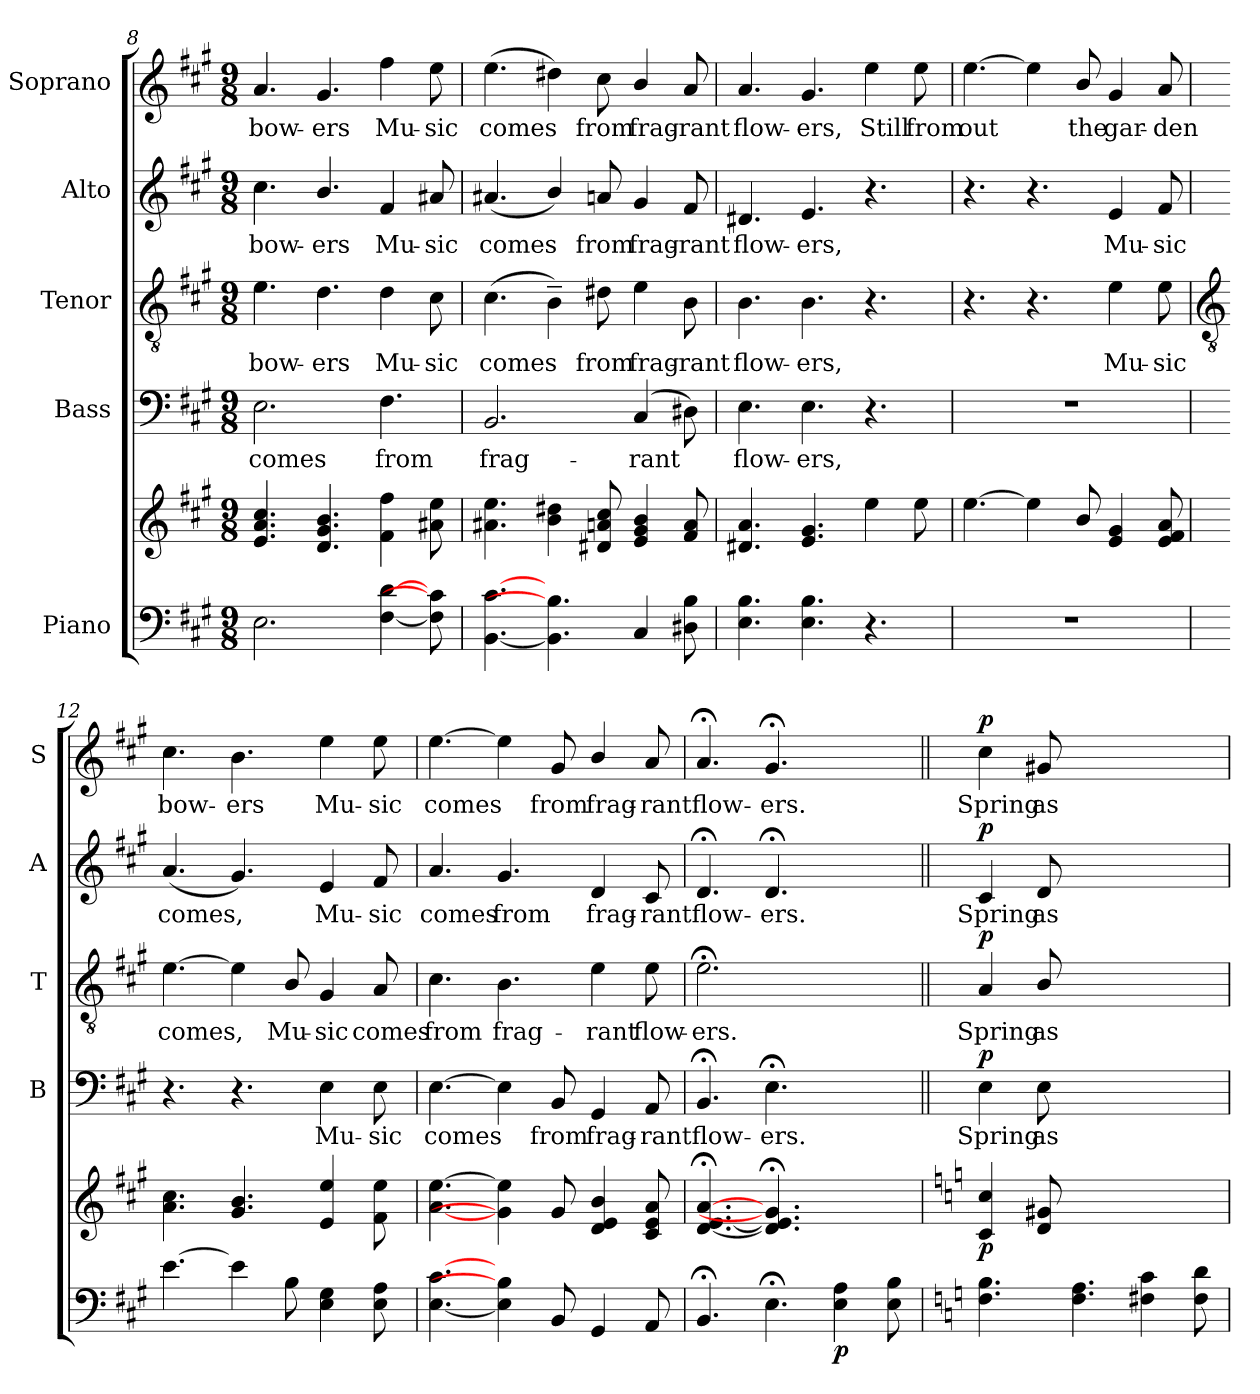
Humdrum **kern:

**kern	**kern	**dynam	**kern	**text	**dynam	**kern	**text	**dynam	**kern	**text	**dynam	**kern	**text	**dynam
*part5	*part5	*part5	*part4	*part4	*part4	*part3	*part3	*part3	*part2	*part2	*part2	*part1	*part1	*part1
*staff6	*staff5	*staff5/6	*staff4	*staff4	*staff4	*staff3	*staff3	*staff3	*staff2	*staff2	*staff2	*staff1	*staff1	*staff1
*I"Piano	*	*	*I"Bass	*	*	*I"Tenor	*	*	*I"Alto	*	*	*I"Soprano	*	*
*	*	*	*I'B	*	*	*I'T	*	*	*I'A	*	*	*I'S	*	*
!!LO:LB:g=z
*clefF4	*clefG2	*	*clefF4	*	*	*clefGv2	*	*	*clefG2	*	*	*clefG2	*	*
*k[f#c#g#]	*k[f#c#g#]	*	*k[f#c#g#]	*	*	*k[f#c#g#]	*	*	*k[f#c#g#]	*	*	*k[f#c#g#]	*	*
*A:	*A:	*	*A:	*	*	*A:	*	*	*A:	*	*	*A:	*	*
*M9/8	*M9/8	*	*M9/8	*	*	*M9/8	*	*	*M9/8	*	*	*M9/8	*	*
=8	=8	=8	=8	=8	=8	=8	=8	=8	=8	=8	=8	=8	=8	=8
!	!	!	!	!LO:LY:b	!	!	!LO:LY:b	!	!	!LO:LY:b	!	!	!LO:LY:b	!
2.E	4.e 4.a 4.cc#	.	2.E	comes	.	4.e	bow-	.	4.cc#	bow-	.	4.a	bow-	.
!	!	!	!	!	!	!	!LO:LY:b	!	!	!LO:LY:b	!	!	!LO:LY:b	!
.	4.d 4.g# 4.b	.	.	.	.	4.d	-ers	.	4.b/	-ers	.	4.g#	-ers	.
!	!	!	!	!LO:LY:b	!	!	!LO:LY:b	!	!	!LO:LY:b	!	!	!LO:LY:b	!
[4F# [4d	4f# 4ff#	.	4.F#	from	.	4d	Mu-	.	4f#	Mu-	.	4ff#	Mu-	.
!	!	!	!	!	!	!	!LO:LY:b	!	!	!LO:LY:b	!	!	!LO:LY:b	!
8F#] 8c#]	8a#X 8ee	.	.	.	.	8c#	-sic	.	8a#X	-sic	.	8ee	-sic	.
=9	=9	=9	=9	=9	=9	=9	=9	=9	=9	=9	=9	=9	=9	=9
!	!	!	!	!LO:LY:b	!	!	!LO:LY:b	!	!	!LO:LY:b	!	!	!LO:LY:b	!
[4.BB [4.c#	4.a#X 4.ee	.	2.BB	frag-	.	(>4.c#	comes	.	(<4.a#X	comes	.	(>4.ee	comes	.
4.BB] 4.B]	4b 4dd#X	.	.	.	.	4B~)	.	.	4b/)	.	.	4dd#X)	.	.
!	!	!	!	!	!	!	!LO:LY:b	!	!	!LO:LY:b	!	!	!LO:LY:b	!
.	8d#X 8an 8cc#	.	.	.	.	8d#X	from	.	8an	from	.	8cc#	from	.
!	!	!	!	!LO:LY:b	!	!	!LO:LY:b	!	!	!LO:LY:b	!	!	!LO:LY:b	!
4C#	4e/ 4g#/ 4b/	.	(<4C#	-rant	.	4e	frag-	.	4g#	frag-	.	4b/	frag-	.
!	!	!	!	!	!	!	!LO:LY:b	!	!	!LO:LY:b	!	!	!LO:LY:b	!
8D#X 8B	8f# 8a	.	8D#X)	.	.	8B	-rant	.	8f#	-rant	.	8a	-rant	.
=10	=10	=10	=10	=10	=10	=10	=10	=10	=10	=10	=10	=10	=10	=10
!	!	!	!	!LO:LY:b	!	!	!LO:LY:b	!	!	!LO:LY:b	!	!	!LO:LY:b	!
4.E 4.B	4.d#X 4.a	.	4.E	flow-	.	4.B	flow-	.	4.d#X	flow-	.	4.a	flow-	.
!	!	!	!	!LO:LY:b	!	!	!LO:LY:b	!	!	!LO:LY:b	!	!	!LO:LY:b	!
4.E 4.B	4.e 4.g#	.	4.E	-ers,	.	4.B	-ers,	.	4.e	-ers,	.	4.g#	-ers,	.
!	!	!	!	!	!	!	!	!	!	!	!	!	!LO:LY:b	!
4.r	4ee	.	4.r	.	.	4.r	.	.	4.r	.	.	4ee	Still	.
!	!	!	!	!	!	!	!	!	!	!	!	!	!LO:LY:b	!
.	8ee	.	.	.	.	.	.	.	.	.	.	8ee	from	.
=11	=11	=11	=11	=11	=11	=11	=11	=11	=11	=11	=11	=11	=11	=11
!LO:N:vis=1	!	!	!LO:N:vis=1	!	!	!	!	!	!	!	!	!	!LO:LY:b	!
8%9r	[4.ee	.	8%9r	.	.	4.r	.	.	4.r	.	.	[4.ee	out	.
.	4ee]	.	.	.	.	4.r	.	.	4.r	.	.	4ee]	.	.
!	!	!	!	!	!	!	!	!	!	!	!	!	!LO:LY:b	!
.	8b/	.	.	.	.	.	.	.	.	.	.	8b/	the	.
!	!	!	!	!	!	!	!LO:LY:b	!	!	!LO:LY:b	!	!	!LO:LY:b	!
.	4e 4g#	.	.	.	.	4e	Mu-	.	4e	Mu-	.	4g#	gar-	.
!	!	!	!	!	!	!	!LO:LY:b	!	!	!LO:LY:b	!	!	!LO:LY:b	!
.	8e 8f# 8a	.	.	.	.	8e	-sic	.	8f#	-sic	.	8a	-den	.
!!LO:LB:g=z
=12	=12	=12	=12	=12	=12	=12	=12	=12	=12	=12	=12	=12	=12	=12
*	*	*	*	*	*	*clefGv2	*	*	*	*	*	*	*	*
!	!	!	!	!	!	!	!LO:LY:b	!	!	!LO:LY:b	!	!	!LO:LY:b	!
[4.e	4.a 4.cc#	.	4.r	.	.	[4.e	comes,	.	(<4.a	comes,	.	4.cc#	bow-	.
!	!	!	!	!	!	!	!	!	!	!	!	!	!LO:LY:b	!
4e]	4.g# 4.b	.	4.r	.	.	4e]	.	.	4.g#)	.	.	4.b	-ers	.
!	!	!	!	!	!	!	!LO:LY:b	!	!	!	!	!	!	!
8B	.	.	.	.	.	8B/	Mu-	.	.	.	.	.	.	.
!	!	!	!	!LO:LY:b	!	!	!LO:LY:b	!	!	!LO:LY:b	!	!	!LO:LY:b	!
4E 4G#	4e 4ee	.	4E	Mu-	.	4G#	-sic	.	4e	Mu-	.	4ee	Mu-	.
!	!	!	!	!LO:LY:b	!	!	!LO:LY:b	!	!	!LO:LY:b	!	!	!LO:LY:b	!
8E 8A	8f# 8ee	.	8E	-sic	.	8A	comes	.	8f#	-sic	.	8ee	-sic	.
=13	=13	=13	=13	=13	=13	=13	=13	=13	=13	=13	=13	=13	=13	=13
!	!	!	!	!LO:LY:b	!	!	!LO:LY:b	!	!	!LO:LY:b	!	!	!LO:LY:b	!
[4.E [4.c#	[4.a [4.ee	.	[4.E	comes	.	4.c#	from	.	4.a	comes	.	[4.ee	comes	.
!	!	!	!	!	!	!	!LO:LY:b	!	!	!LO:LY:b	!	!	!	!
4E] 4B]	4g#] 4ee]	.	4E]	.	.	4.B	frag-	.	4.g#	from	.	4ee]	.	.
!	!	!	!	!LO:LY:b	!	!	!	!	!	!	!	!	!LO:LY:b	!
8BB	8g#	.	8BB	from	.	.	.	.	.	.	.	8g#	from	.
!	!	!	!	!LO:LY:b	!	!	!LO:LY:b	!	!	!LO:LY:b	!	!	!LO:LY:b	!
4GG#	4d/ 4e/ 4b/	.	4GG#	frag-	.	4e	-rant	.	4d	frag-	.	4b/	frag-	.
!	!	!	!	!LO:LY:b	!	!	!LO:LY:b	!	!	!LO:LY:b	!	!	!LO:LY:b	!
8AA	8c# 8e 8a	.	8AA	-rant	.	8e	flow-	.	8c#	-rant	.	8a	-rant	.
=14	=14	=14	=14	=14	=14	=14	=14	=14	=14	=14	=14	=14	=14	=14
!	!	!	!	!LO:LY:b	!	!	!LO:LY:b	!	!	!LO:LY:b	!	!	!LO:LY:b	!
4.BB;<	[4.d;< [4.e;< [4.a;<	.	4.BB;<	flow-	.	2.e;<	-ers.	.	4.d;<	flow-	.	4.a;<	flow-	.
!	!	!	!	!LO:LY:b	!	!	!	!	!	!LO:LY:b	!	!	!LO:LY:b	!
4.E;<	4.d];< 4.e];< 4.g#];<	.	4.E;<	-ers.	.	.	.	.	4.d;<	-ers.	.	4.g#;<	-ers.	.
*k[]	*k[]	*	*	*	*	*	*	*	*	*	*	*	*	*
*C:	*C:	*	*	*	*	*	*	*	*	*	*	*	*	*
!	!	!LO:DY:b=2	!	!	!	!	!	!	!	!	!	!	!	!
4E 4A	4.ryy	p	4.ryy	.	.	4.ryy	.	.	4.ryy	.	.	4.ryy	.	.
8E 8B	.	.	.	.	.	.	.	.	.	.	.	.	.	.
=15	=15	=15||	=15||	=15||	=15||	=15||	=15||	=15||	=15||	=15||	=15||	=15||	=15||	=15||
*	*	*	*k[]	*	*	*k[]	*	*	*k[]	*	*	*k[]	*	*
*	*	*	*C:	*	*	*C:	*	*	*C:	*	*	*C:	*	*
!	!	!LO:DY:b	!	!LO:LY:b	!LO:DY:b	!	!LO:LY:b	!LO:DY:b	!	!LO:LY:b	!LO:DY:b	!	!LO:LY:b	!LO:DY:b
4.F 4.B	4c 4cc	p	4E	Spring	p	4A	Spring	p	4c	Spring	p	4cc	Spring	p
!	!	!	!	!LO:LY:b	!	!	!LO:LY:b	!	!	!LO:LY:b	!	!	!LO:LY:b	!
.	8d 8g#X	.	8E	as	.	8B/	as	.	8d	as	.	8g#X	as	.
4.F 4.A	2.ryy	.	2.ryy	.	.	2.ryy	.	.	2.ryy	.	.	2.ryy	.	.
4F#X 4c	.	.	.	.	.	.	.	.	.	.	.	.	.	.
8F# 8d	.	.	.	.	.	.	.	.	.	.	.	.	.	.
=	=	=	=	=	=	=	=	=	=	=	=	=	=	=
*-	*-	*-	*-	*-	*-	*-	*-	*-	*-	*-	*-	*-	*-	*-
